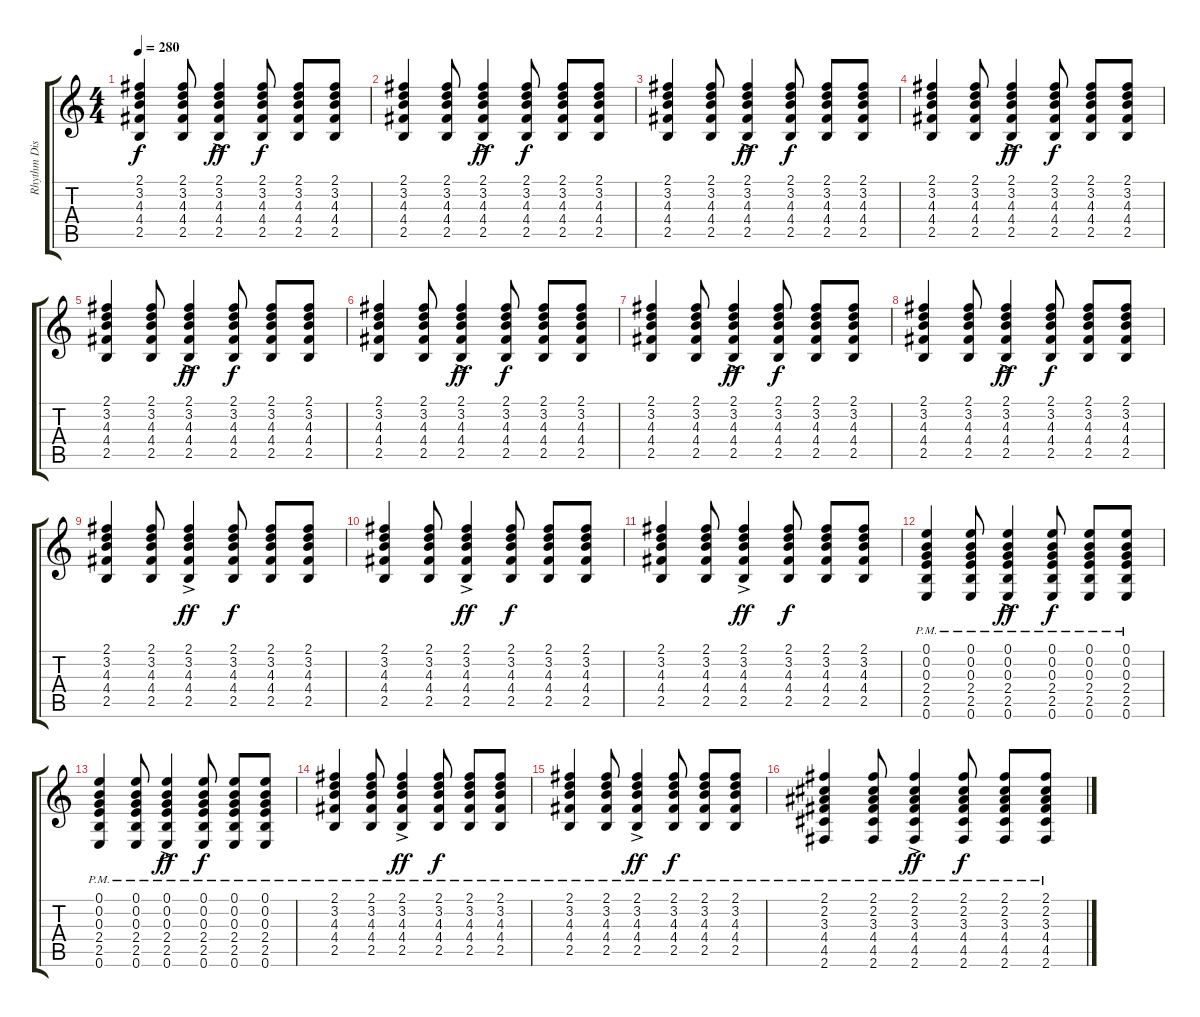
\track ("Rhythm Dist." "Rhythm Dis") {instrument overdrivenguitar}
\staff {score tabs}
\tuning (E4 B3 G3 D3 A2 E2) {hide}
\ts (4 4)
\tempo 280
\clef g2
\ks c
(2.1 3.2 4.3 4.4 2.5).4{dy f} (2.1 3.2 4.3 4.4 2.5).8 (2.1 3.2 4.3 4.4{ac} 2.5).4{dy ff} (2.1 3.2 4.3 4.4 2.5).8{dy f} (2.1 3.2 4.3 4.4 2.5).8 (2.1 3.2 4.3 4.4 2.5).8 |
(2.1 3.2 4.3 4.4 2.5).4 (2.1 3.2 4.3 4.4 2.5).8 (2.1 3.2 4.3 4.4{ac} 2.5).4{dy ff} (2.1 3.2 4.3 4.4 2.5).8{dy f} (2.1 3.2 4.3 4.4 2.5).8 (2.1 3.2 4.3 4.4 2.5).8 |
(2.1 3.2 4.3 4.4 2.5).4 (2.1 3.2 4.3 4.4 2.5).8 (2.1 3.2 4.3 4.4{ac} 2.5).4{dy ff} (2.1 3.2 4.3 4.4 2.5).8{dy f} (2.1 3.2 4.3 4.4 2.5).8 (2.1 3.2 4.3 4.4 2.5).8 |
(2.1 3.2 4.3 4.4 2.5).4 (2.1 3.2 4.3 4.4 2.5).8 (2.1 3.2 4.3 4.4{ac} 2.5).4{dy ff} (2.1 3.2 4.3 4.4 2.5).8{dy f} (2.1 3.2 4.3 4.4 2.5).8 (2.1 3.2 4.3 4.4 2.5).8 |
(2.1 3.2 4.3 4.4 2.5).4 (2.1 3.2 4.3 4.4 2.5).8 (2.1 3.2 4.3 4.4{ac} 2.5).4{dy ff} (2.1 3.2 4.3 4.4 2.5).8{dy f} (2.1 3.2 4.3 4.4 2.5).8 (2.1 3.2 4.3 4.4 2.5).8 |
(2.1 3.2 4.3 4.4 2.5).4 (2.1 3.2 4.3 4.4 2.5).8 (2.1 3.2 4.3 4.4{ac} 2.5).4{dy ff} (2.1 3.2 4.3 4.4 2.5).8{dy f} (2.1 3.2 4.3 4.4 2.5).8 (2.1 3.2 4.3 4.4 2.5).8 |
(2.1 3.2 4.3 4.4 2.5).4 (2.1 3.2 4.3 4.4 2.5).8 (2.1 3.2 4.3 4.4{ac} 2.5).4{dy ff} (2.1 3.2 4.3 4.4 2.5).8{dy f} (2.1 3.2 4.3 4.4 2.5).8 (2.1 3.2 4.3 4.4 2.5).8 |
(2.1 3.2 4.3 4.4 2.5).4 (2.1 3.2 4.3 4.4 2.5).8 (2.1 3.2 4.3 4.4{ac} 2.5).4{dy ff} (2.1 3.2 4.3 4.4 2.5).8{dy f} (2.1 3.2 4.3 4.4 2.5).8 (2.1 3.2 4.3 4.4 2.5).8 |
(2.1 3.2 4.3 4.4 2.5).4 (2.1 3.2 4.3 4.4 2.5).8 (2.1 3.2 4.3 4.4{ac} 2.5).4{dy ff} (2.1 3.2 4.3 4.4 2.5).8{dy f} (2.1 3.2 4.3 4.4 2.5).8 (2.1 3.2 4.3 4.4 2.5).8 |
(2.1 3.2 4.3 4.4 2.5).4 (2.1 3.2 4.3 4.4 2.5).8 (2.1 3.2 4.3 4.4{ac} 2.5).4{dy ff} (2.1 3.2 4.3 4.4 2.5).8{dy f} (2.1 3.2 4.3 4.4 2.5).8 (2.1 3.2 4.3 4.4 2.5).8 |
(2.1 3.2 4.3 4.4 2.5).4 (2.1 3.2 4.3 4.4 2.5).8 (2.1 3.2 4.3 4.4{ac} 2.5).4{dy ff} (2.1 3.2 4.3 4.4 2.5).8{dy f} (2.1 3.2 4.3 4.4 2.5).8 (2.1 3.2 4.3 4.4 2.5).8 |
(0.1 0.2{pm} 0.3{pm} 2.4{pm} 2.5{pm} 0.6).4 (0.1 0.2{pm} 0.3{pm} 2.4{pm} 2.5{pm} 0.6).8 (0.1 0.2{pm} 0.3{pm} 2.4{ac pm} 2.5{pm} 0.6).4{dy ff} (0.1 0.2{pm} 0.3{pm} 2.4{pm} 2.5{pm} 0.6).8{dy f} (0.1 0.2{pm} 0.3{pm} 2.4{pm} 2.5{pm} 0.6).8 (0.1 0.2{pm} 0.3{pm} 2.4{pm} 2.5{pm} 0.6).8 |
(0.1 0.2{pm} 0.3{pm} 2.4{pm} 2.5{pm} 0.6).4 (0.1 0.2{pm} 0.3{pm} 2.4{pm} 2.5{pm} 0.6).8 (0.1 0.2{pm} 0.3{pm} 2.4{ac pm} 2.5{pm} 0.6).4{dy ff} (0.1 0.2{pm} 0.3{pm} 2.4{pm} 2.5{pm} 0.6).8{dy f} (0.1 0.2{pm} 0.3{pm} 2.4{pm} 2.5{pm} 0.6).8 (0.1 0.2{pm} 0.3{pm} 2.4{pm} 2.5{pm} 0.6).8 |
(2.1 3.2{pm} 4.3{pm} 4.4{pm} 2.5{pm}).4 (2.1 3.2{pm} 4.3{pm} 4.4{pm} 2.5{pm}).8 (2.1 3.2{pm} 4.3{pm} 4.4{ac pm} 2.5{pm}).4{dy ff} (2.1 3.2{pm} 4.3{pm} 4.4{pm} 2.5{pm}).8{dy f} (2.1 3.2{pm} 4.3{pm} 4.4{pm} 2.5{pm}).8 (2.1 3.2{pm} 4.3{pm} 4.4{pm} 2.5{pm}).8 |
(2.1 3.2{pm} 4.3{pm} 4.4{pm} 2.5{pm}).4 (2.1 3.2{pm} 4.3{pm} 4.4{pm} 2.5{pm}).8 (2.1 3.2{pm} 4.3{pm} 4.4{ac pm} 2.5{pm}).4{dy ff} (2.1 3.2{pm} 4.3{pm} 4.4{pm} 2.5{pm}).8{dy f} (2.1 3.2{pm} 4.3{pm} 4.4{pm} 2.5{pm}).8 (2.1 3.2{pm} 4.3{pm} 4.4{pm} 2.5{pm}).8 |
(2.1 2.2{pm} 3.3{pm} 4.4{pm} 4.5{pm} 2.6).4 (2.1 2.2{pm} 3.3{pm} 4.4{pm} 4.5{pm} 2.6).8 (2.1 2.2{pm} 3.3{ac pm} 4.4{pm} 4.5{pm} 2.6).4{dy ff} (2.1 2.2{pm} 3.3{pm} 4.4{pm} 4.5{pm} 2.6).8{dy f} (2.1 2.2{pm} 3.3{pm} 4.4{pm} 4.5{pm} 2.6).8 (2.1 2.2{pm} 3.3{pm} 4.4{pm} 4.5{pm} 2.6).8
